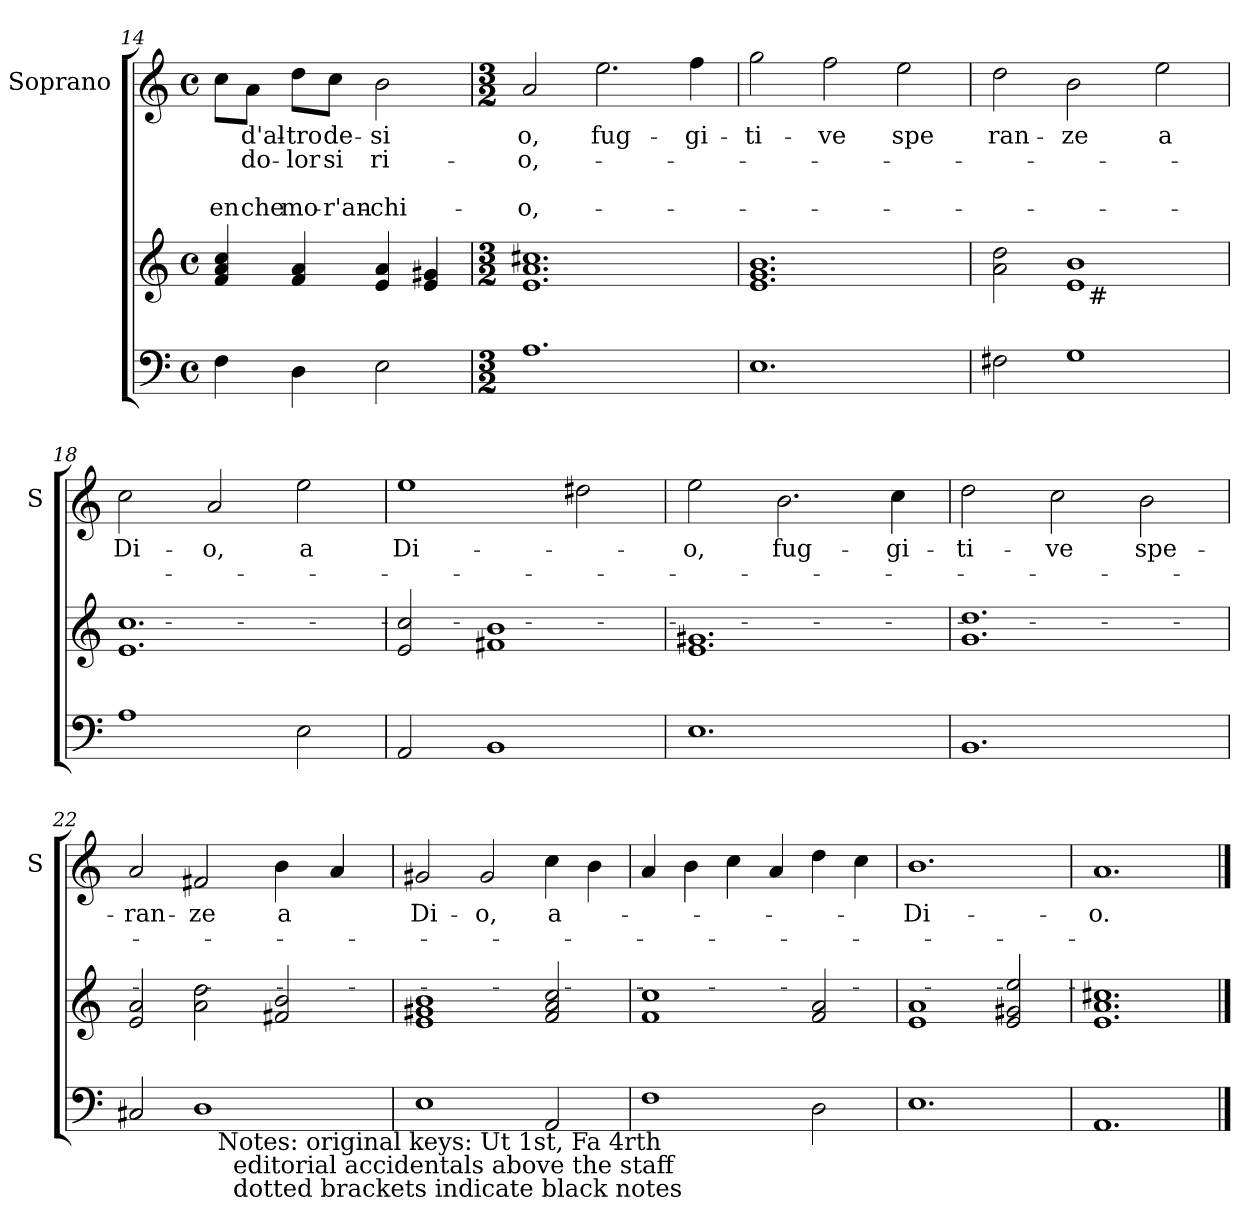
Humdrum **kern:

**kern	**kern	**kern	**text	**text	**text	**text
*part2	*part2	*part1	*part1	*part1	*part1	*part1
*staff3	*staff2	*staff1	*staff1	*staff1	*staff1	*staff1
*	*	*I"Soprano	*	*	*	*
*	*	*I'S	*	*	*	*
*clefF4	*clefG2	*clefG2	*	*	*	*
*k[]	*k[]	*k[]	*	*	*	*
*C:	*C:	*C:	*	*	*	*
*M4/4	*M4/4	*M4/4	*	*	*	*
*met(c)	*met(c)	*met(c)	*	*	*	*
=14	=14	=14	=14	=14	=14	=14
4F\	4f/ 4a/ 4cc/	8cc\L	.	.	.	-en
.	.	8a\J	-d'al-	do-	.	che
4D\	4f/ 4a/	8dd\L	-tro	-lor	.	mo-
.	.	8cc\J	de-	si	.	-r'an-
2E\	4e/ 4a/	2b\	-si	ri-	.	-chi-
.	4e/ 4g#X/	.	.	.	.	.
=15	=15	=15	=15	=15	=15	=15
*M3/2	*M3/2	*M3/2	*	*	*	*
1.A	1.e 1.a 1.cc#X	2a/	o,	-o,-	.	-o,-
.	.	2.ee\	fug-	.	.	.
.	.	4ff\	-gi-	.	.	.
=16	=16	=16	=16	=16	=16	=16
1.E	1.e 1.g 1.b	2gg\	-ti-	.	.	.
.	.	2ff\	-ve	.	.	.
.	.	2ee\	spe	.	.	.
!!LO:LB:g=z
=17	=17	=17	=17	=17	=17	=17
*	*^	*	*	*	*	*
2F#X\	2a\ 2dd\	2ryy	2dd\	ran-	.	.	.
1G	1e 1b	16ryy	2b\	-ze	.	.	.
!	!	!LO:TX:b:t=#	!	!	!	!	!
.	.	2...ryy	.	.	.	.	.
.	.	.	2ee\	a	.	.	.
*	*v	*v	*	*	*	*	*
=18	=18	=18	=18	=18	=18	=18
1A	1.e 1.cc	2cc\	Di-	.	.	.
.	.	2a/	-o,	.	.	.
2E\	.	2ee\	a	.	.	.
=19	=19	=19	=19	=19	=19	=19
2AA/	2e/ 2cc/	1ee	Di-	.	.	.
1BB	1f#X 1b	.	.	.	.	.
.	.	2dd#X\	.	.	.	.
=20	=20	=20	=20	=20	=20	=20
1.E	1.e 1.g#X	2ee\	-o,	.	.	.
.	.	2.b\	fug-	.	.	.
.	.	4cc\	-gi-	.	.	.
=21	=21	=21	=21	=21	=21	=21
1.BB	1.g 1.dd	2dd\	-ti-	.	.	.
.	.	2cc\	-ve	.	.	.
.	.	2b\	spe-	.	.	.
!!LO:LB:g=z
=22	=22	=22	=22	=22	=22	=22
*^	*	*	*	*	*	*
2C#X/	2ryy	2e/ 2a/	2a/	-ran-	.	.	.
1D	16.ryy	2a\ 2dd\	2f#X/	-ze	.	.	.
!	!LO:TX:b:t=Notes&colon; original keys&colon; Ut 1st, Fa 4rth\n            editorial accidentals above the staff\n            dotted brackets indicate black notes	!	!	!	!	!	!
.	2ryy	.	.	.	.	.	.
.	.	2f#X/ 2b/	4b\	a	.	.	.
.	4ryy	.	.	.	.	.	.
.	.	.	4a/	.	.	.	.
.	8ryy	.	.	.	.	.	.
.	32ryy	.	.	.	.	.	.
*v	*v	*	*	*	*	*	*
=23	=23	=23	=23	=23	=23	=23
1E	1e 1g#X 1b	2g#X/	Di-	.	.	.
.	.	2g#/	-o,	.	.	.
2AA/	2f/ 2a/ 2cc/	4cc\	a-	.	.	.
.	.	4b\	.	.	.	.
=24	=24	=24	=24	=24	=24	=24
1F	1f 1cc	4a/	.	.	.	.
.	.	4b\	.	.	.	.
.	.	4cc\	.	.	.	.
.	.	4a/	.	.	.	.
2D\	2f/ 2a/	4dd\	.	.	.	.
.	.	4cc\	.	.	.	.
=25	=25	=25	=25	=25	=25	=25
1.E	1e 1a	1.b	-Di-	.	.	.
.	2e/ 2g#X/ 2ee/	.	.	.	.	.
=26	=26	=26	=26	=26	=26	=26
1.AA	1.e 1.a 1.cc#X	1.a	-o.	.	.	.
==	==	==	==	==	==	==
*-	*-	*-	*-	*-	*-	*-
